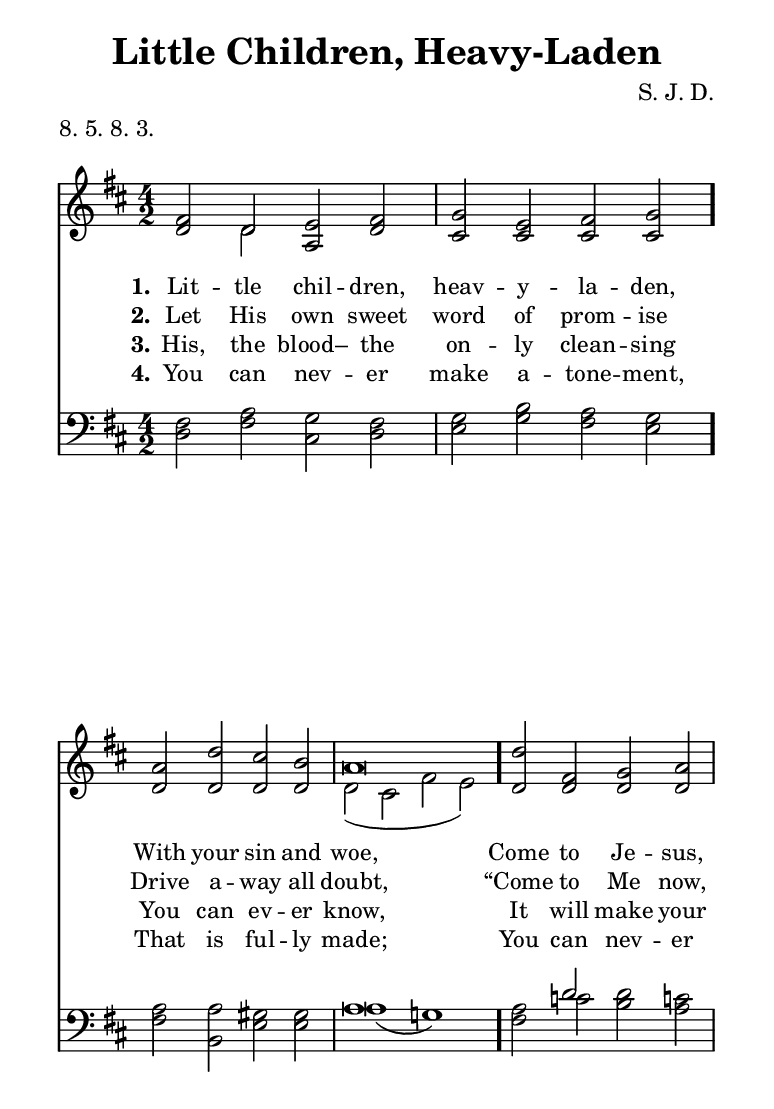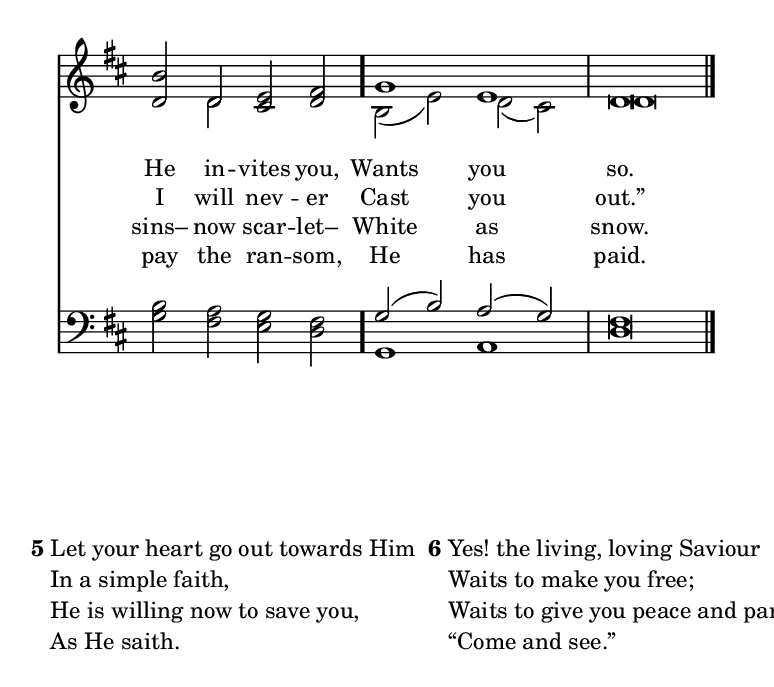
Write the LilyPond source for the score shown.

\include "common/global.ily"
\paper {
  \include "common/paper.ily"
  ragged-last-bottom = ##t
  % shrink space before markup verses to fit next hymn on same page
  score-markup-spacing.padding = #1.9
  score-markup-spacing.basic-distance = #1.9
}

\header{
  %children
  hymnnumber = "348"
  title = "Little Children, Heavy-Laden"
  tunename = "Rideau Ferry"
  meter = "8. 5. 8. 3."
  poet = ""
  composer = "S. J. D."
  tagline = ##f
}

global = {
  \include "common/overrides.ily"
  \override Staff.TimeSignature.style = #'numbered
  \time 4/2
  \override Score.MetronomeMark.transparent = ##t % hide all fermata changes too
  \tempo 2=80
  \key d \major
  \autoBeamOff
}

notesSoprano = {
\global
\relative c' {

  fis2 d e fis | g e fis g |
  a d cis b | a\breve |
  d2 fis, g a | b d, e fis |
  g1 e | d\breve |

  \bar "|."

}
}

notesAlto = {
\global
\relative e' {

  d2 d a d | cis cis cis cis |
  d2 d d d | d( cis fis e) |
  d2 d d d | d d cis d |
  b2( e) d( cis) | d\breve |

}
}

notesTenor = {
\global
\relative a {

  fis2 a g fis | g b a g |
  a2 a gis gis | a\breve | % original has voices impossible to distinguish here
  a2 d d c! | b a g fis |
  g2( b) a( g) | fis\breve |

}
}

notesBass = {
\global
\relative f {

  d2 fis cis d | e g fis e |
  fis b, e e | a1( g!) |
  fis2 c' b a | g fis e d |
  g,1 a | d\breve |

}
}

wordsA = \lyricmode {
\set stanza = "1."

Lit -- tle chil -- dren, heav -- y -- la -- den, \bar "."
With your sin and woe, \bar "."
Come to Je -- sus, He in -- vites you, \bar "."
Wants you so. \bar "."

}

wordsB = \lyricmode {
\set stanza = "2."

Let His own sweet word of prom -- ise
Drive a -- way all doubt,
“Come to Me now, I will nev -- er
Cast you out.”

}

wordsC = \lyricmode {
\set stanza = "3."

His, the blood– the on -- ly clean -- sing
You can ev -- er know,
It will make your sins– now scar -- let–
White as snow.

}

wordsD = \lyricmode {
\set stanza = "4."

You can nev -- er make a -- tone -- ment,
That is ful -- ly made;
You can nev -- er pay the ran -- som,
He has paid.

}

wordsE = \markuplist {

\line { Let your heart go out towards Him }
\line { In a simple faith, }
\line { He is willing now to save you, }
\line { As He saith. }

}

wordsF = \markuplist {

\line { Yes! the living, loving Saviour }
\line { Waits to make you free; }
\line { Waits to give you peace and pardon, }
\line { “Come and see.” }

}

\score {
  \context ChoirStaff <<
    \context Staff = upper <<
      \set Staff.autoBeaming = ##f
      \set ChoirStaff.systemStartDelimiter = #'SystemStartBar
      \set ChoirStaff.printPartCombineTexts = ##f
      \partcombine #'(2 . 9) \notesSoprano \notesAlto
      \context NullVoice = sopranos { \voiceOne << \notesSoprano >> }
      \context NullVoice = altos { \voiceTwo << \notesAlto >> }
      \context Lyrics = one   \lyricsto sopranos \wordsA
      \context Lyrics = two   \lyricsto sopranos \wordsB
      \context Lyrics = three \lyricsto sopranos \wordsC
      \context Lyrics = four  \lyricsto sopranos \wordsD
    >>
    \context Staff = men <<
      \set Staff.autoBeaming = ##f
      \clef bass
      \set ChoirStaff.printPartCombineTexts = ##f
      \partcombine #'(2 . 9) \notesTenor \notesBass
      \context NullVoice = tenors { \voiceOne << \notesTenor >> }
      \context NullVoice = basses { \voiceTwo << \notesBass >> }
    >>
  >>
  \layout {
    \include "common/layout.ily"
  }
  \midi{
    \include "common/midi.ily"
  }
}

\noPageBreak

\markup { \fill-line {
  \hspace #0.1
  \line{ \bold 5 \column { \wordsE } }
  \hspace #0.1
  \line{ \bold 6 \column { \wordsF } }
  \hspace #0.1
} }

\version "2.19.49"  % necessary for upgrading to future LilyPond versions.

% vi:set et ts=2 sw=2 ai nocindent syntax=lilypond:
